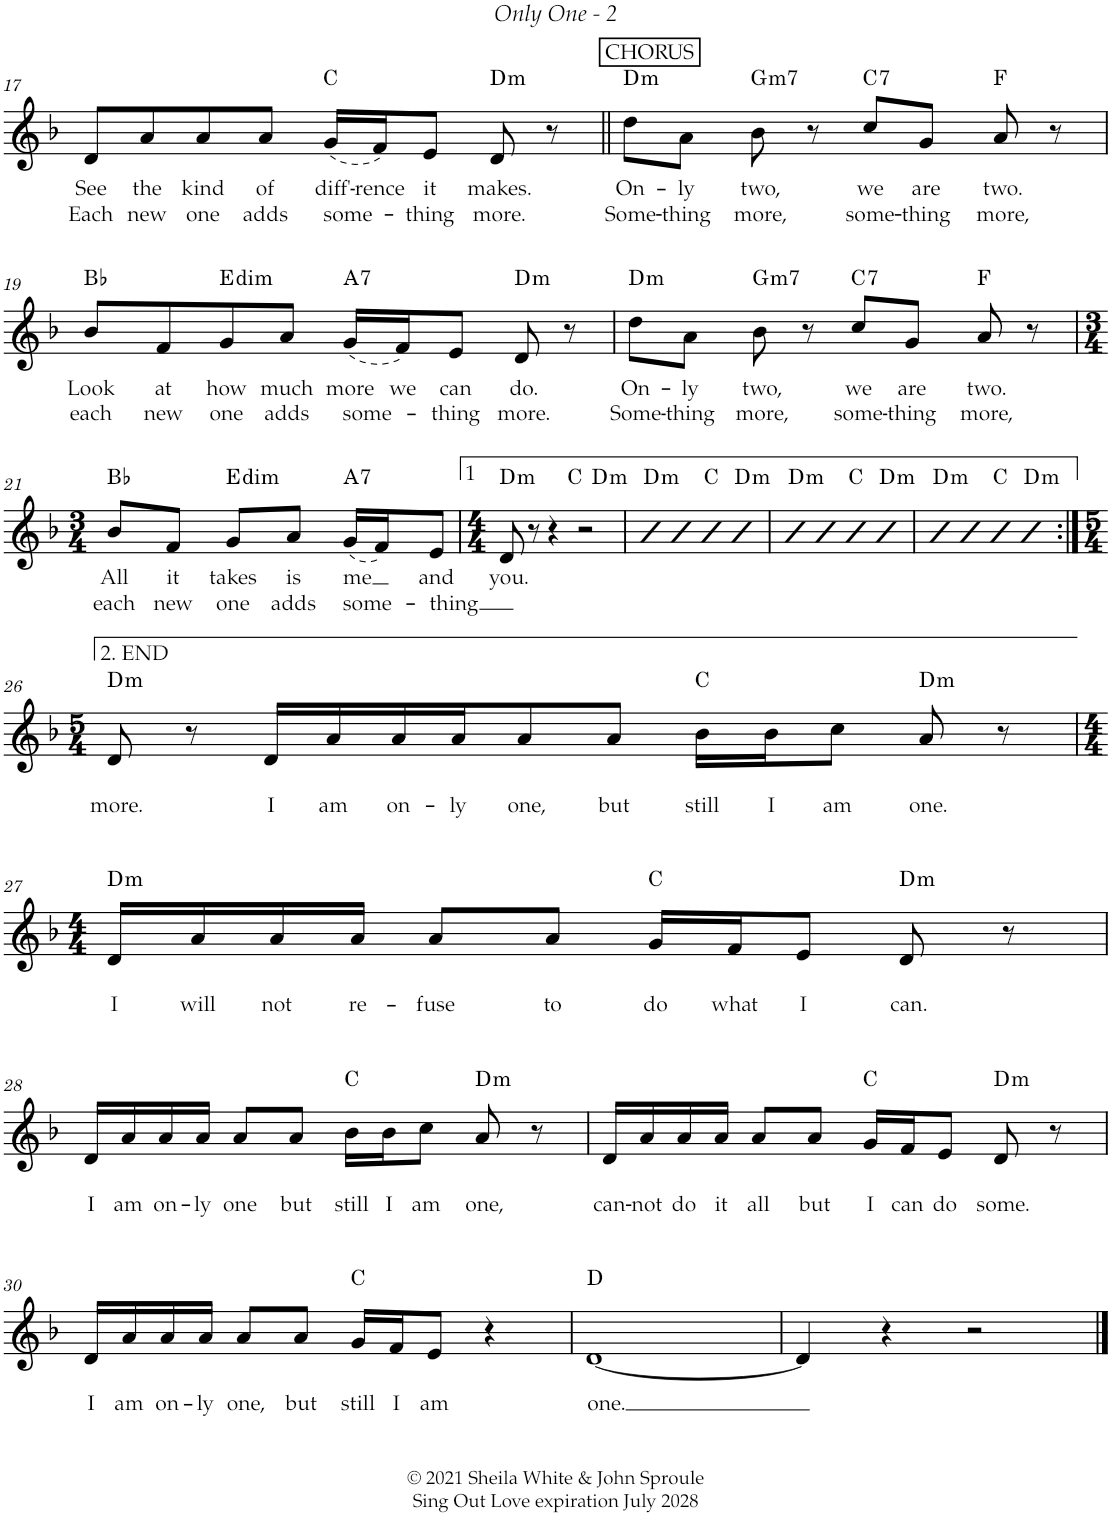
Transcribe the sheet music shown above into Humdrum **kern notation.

**kern	**text	**text	**harte
*part1	*part1	*part1	*part1
*staff1	*staff1	*staff1	*
*I"Violin	*	*	*
*I'Vln.	*	*	*
!!LO:PB:g=z
*clefG2	*	*	*
*k[b-]	*	*	*
*F:	*	*	*
*M4/4	*	*	*
=17	=17	=17	=17
!	!LO:LY:b	!LO:LY:b	!
8d/L	See	Each	.
!	!LO:LY:b	!LO:LY:b	!
8a/	the	new	.
!	!LO:LY:b	!LO:LY:b	!
8a/	kind	one	.
!	!LO:LY:b	!LO:LY:b	!
8a/J	of	adds	.
!	!LO:LY:b	!LO:LY:b	!
(<16g/LL	diff'-	some-	C:maj
!	!LO:LY:b	!	!
16f/J)	-rence	.	.
!	!LO:LY:b	!LO:LY:b	!
8e/J	it	-thing	.
!	!LO:LY:b	!LO:LY:b	!LO:H:kt=m
8d/	makes.	more.	D:min
8r	.	.	.
!!LO:REH:place=s1:a:cj:t=CHORUS
=18||	=18||	=18||	=18||
!	!LO:LY:b	!LO:LY:b	!LO:H:kt=m
8dd\L	On-	Some-	D:min
!	!LO:LY:b	!LO:LY:b	!
8a\J	-ly	-thing	.
!	!LO:LY:b	!LO:LY:b	!LO:H:kt=m7
8b-\	two,	more,	G:min7
8r	.	.	.
!	!LO:LY:b	!LO:LY:b	!LO:H:kt=7
8cc/L	we	some-	C:7
!	!LO:LY:b	!LO:LY:b	!
8g/J	are	-thing	.
!	!LO:LY:b	!LO:LY:b	!
8a/	two.	more,	F:maj
8r	.	.	.
!!LO:LB:g=z
=19	=19	=19	=19
!	!LO:LY:b	!LO:LY:b	!
8b-/L	Look	each	Bb:maj
!	!LO:LY:b	!LO:LY:b	!
8f/	at	new	.
!	!LO:LY:b	!LO:LY:b	!LO:H:kt=dim
8g/	how	one	E:dim
!	!LO:LY:b	!LO:LY:b	!
8a/J	much	adds	.
!	!LO:LY:b	!LO:LY:b	!LO:H:kt=7
(<16g/LL	more	some-	A:7
!	!LO:LY:b	!	!
16f/J)	we	.	.
!	!LO:LY:b	!LO:LY:b	!
8e/J	can	-thing	.
!	!LO:LY:b	!LO:LY:b	!LO:H:kt=m
8d/	do.	more.	D:min
8r	.	.	.
=20	=20	=20	=20
!	!LO:LY:b	!LO:LY:b	!LO:H:kt=m
8dd\L	On-	Some-	D:min
!	!LO:LY:b	!LO:LY:b	!
8a\J	-ly	-thing	.
!	!LO:LY:b	!LO:LY:b	!LO:H:kt=m7
8b-\	two,	more,	G:min7
8r	.	.	.
!	!LO:LY:b	!LO:LY:b	!LO:H:kt=7
8cc/L	we	some-	C:7
!	!LO:LY:b	!LO:LY:b	!
8g/J	are	-thing	.
!	!LO:LY:b	!LO:LY:b	!
8a/	two.	more,	F:maj
8r	.	.	.
!!LO:LB:g=z
=21	=21	=21	=21
*M3/4	*	*	*
!	!LO:LY:b	!LO:LY:b	!
8b-/L	All	each	Bb:maj
!	!LO:LY:b	!LO:LY:b	!
8f/J	it	new	.
!	!LO:LY:b	!LO:LY:b	!LO:H:kt=dim
8g/L	takes	one	E:dim
!	!LO:LY:b	!LO:LY:b	!
8a/J	is	adds	.
!	!LO:LY:b	!LO:LY:b	!LO:H:kt=7
(<16g/LL	me	some-	A:7
16f/J)	.	.	.
!	!LO:LY:b	!LO:LY:b	!
8e/J	and	-thing	.
=22	=22	=22	=22
*M4/4	*	*	*
!	!LO:LY:b	!	!LO:H:kt=m
*^	*	*	*
*	*^	*	*	*
8d/	4.ryy	2ryy	you.	.	D:min
8r	.	.	.	.	.
4r	.	.	.	.	.
.	2ryy	.	.	.	C:maj
2r	.	8ryy	.	.	.
!	!	!	!	!	!LO:H:kt=m
.	.	4.ryy	.	.	D:min
.	8ryy	.	.	.	.
=23	=23	=23	=23	=23	=23
!	!	!	!	!	!LO:H:kt=m
*v	*v	*v	*	*	*
4b-	.	.	D:min
4b-	.	.	.
4b-	.	.	C:maj
!	!	!	!LO:H:kt=m
4b-	.	.	D:min
=24	=24	=24	=24
!	!	!	!LO:H:kt=m
4b-	.	.	D:min
4b-	.	.	.
4b-	.	.	C:maj
!	!	!	!LO:H:kt=m
4b-	.	.	D:min
=25	=25	=25	=25
!	!	!	!LO:H:kt=m
4b-	.	.	D:min
4b-	.	.	.
4b-	.	.	C:maj
!	!	!	!LO:H:kt=m
4b-	.	.	D:min
!!LO:LB:g=z
=26:|!	=26:|!	=26:|!	=26:|!
*M5/4	*	*	*
!	!	!LO:LY:b	!LO:H:kt=m
8d/	.	more.	D:min
8r	.	.	.
!	!	!LO:LY:b	!
16d/LL	.	I	.
!	!	!LO:LY:b	!
16a/	.	am	.
!	!	!LO:LY:b	!
16a/	.	on-	.
!	!	!LO:LY:b	!
16a/J	.	-ly	.
!	!	!LO:LY:b	!
8a/	.	one,	.
!	!	!LO:LY:b	!
8a/J	.	but	.
!	!	!LO:LY:b	!
16b-\LL	.	still	C:maj
!	!	!LO:LY:b	!
16b-\J	.	I	.
!	!	!LO:LY:b	!
8cc\J	.	am	.
!	!	!LO:LY:b	!LO:H:kt=m
8a/	.	one.	D:min
8r	.	.	.
!!LO:LB:g=z
=27	=27	=27	=27
*M4/4	*	*	*
!	!	!LO:LY:b	!LO:H:kt=m
16d/LL	.	I	D:min
!	!	!LO:LY:b	!
16a/	.	will	.
!	!	!LO:LY:b	!
16a/	.	not	.
!	!	!LO:LY:b	!
16a/JJ	.	re-	.
!	!	!LO:LY:b	!
8a/L	.	-fuse	.
!	!	!LO:LY:b	!
8a/J	.	to	.
!	!	!LO:LY:b	!
16g/LL	.	do	C:maj
!	!	!LO:LY:b	!
16f/J	.	what	.
!	!	!LO:LY:b	!
8e/J	.	I	.
!	!	!LO:LY:b	!LO:H:kt=m
8d/	.	can.	D:min
8r	.	.	.
!!LO:LB:g=z
=28	=28	=28	=28
!	!	!LO:LY:b	!
16d/LL	.	I	.
!	!	!LO:LY:b	!
16a/	.	am	.
!	!	!LO:LY:b	!
16a/	.	on-	.
!	!	!LO:LY:b	!
16a/JJ	.	-ly	.
!	!	!LO:LY:b	!
8a/L	.	one	.
!	!	!LO:LY:b	!
8a/J	.	but	.
!	!	!LO:LY:b	!
16b-\LL	.	still	C:maj
!	!	!LO:LY:b	!
16b-\J	.	I	.
!	!	!LO:LY:b	!
8cc\J	.	am	.
!	!	!LO:LY:b	!LO:H:kt=m
8a/	.	one,	D:min
8r	.	.	.
=29	=29	=29	=29
!	!	!LO:LY:b	!
16d/LL	.	can-	.
!	!	!LO:LY:b	!
16a/	.	-not	.
!	!	!LO:LY:b	!
16a/	.	do	.
!	!	!LO:LY:b	!
16a/JJ	.	it	.
!	!	!LO:LY:b	!
8a/L	.	all	.
!	!	!LO:LY:b	!
8a/J	.	but	.
!	!	!LO:LY:b	!
16g/LL	.	I	C:maj
!	!	!LO:LY:b	!
16f/J	.	can	.
!	!	!LO:LY:b	!
8e/J	.	do	.
!	!	!LO:LY:b	!LO:H:kt=m
8d/	.	some.	D:min
8r	.	.	.
!!LO:LB:g=z
=30	=30	=30	=30
!	!	!LO:LY:b	!
16d/LL	.	I	.
!	!	!LO:LY:b	!
16a/	.	am	.
!	!	!LO:LY:b	!
16a/	.	on-	.
!	!	!LO:LY:b	!
16a/JJ	.	-ly	.
!	!	!LO:LY:b	!
8a/L	.	one,	.
!	!	!LO:LY:b	!
8a/J	.	but	.
!	!	!LO:LY:b	!
16g/LL	.	still	C:maj
!	!	!LO:LY:b	!
16f/J	.	I	.
!	!	!LO:LY:b	!
8e/J	.	am	.
4r	.	.	.
=31	=31	=31	=31
!	!	!LO:LY:b	!
[<1d	.	one.	D:maj
=32	=32	=32	=32
4d/]	.	.	.
4r	.	.	.
2r	.	.	.
==	==	==	==
*-	*-	*-	*-
